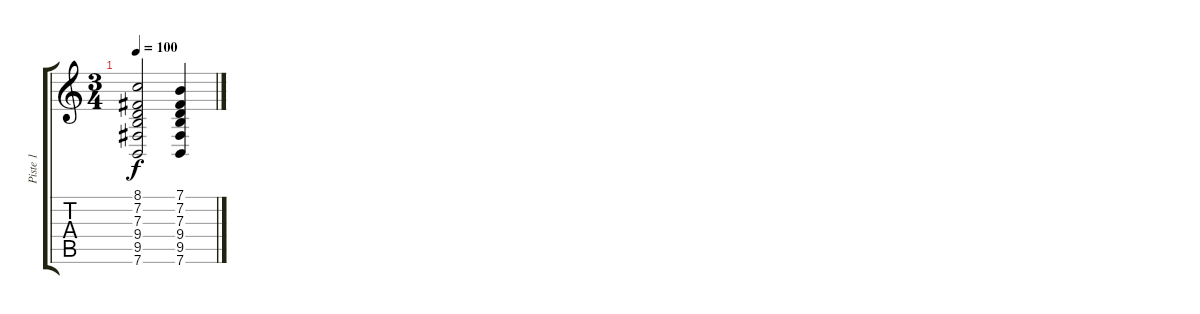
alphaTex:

\track ("Piste 1" "Piste 1") {instrument musicbox}
\staff {score tabs}
\tuning (E4 B3 G3 D3 A2 E2) {hide}
\ts (3 4)
\tempo 100
\clef g2
\ks c
(8.1 7.2 7.3 9.4 9.5 7.6).2{dy f} (7.1 7.2 7.3 9.4 9.5 7.6).4
